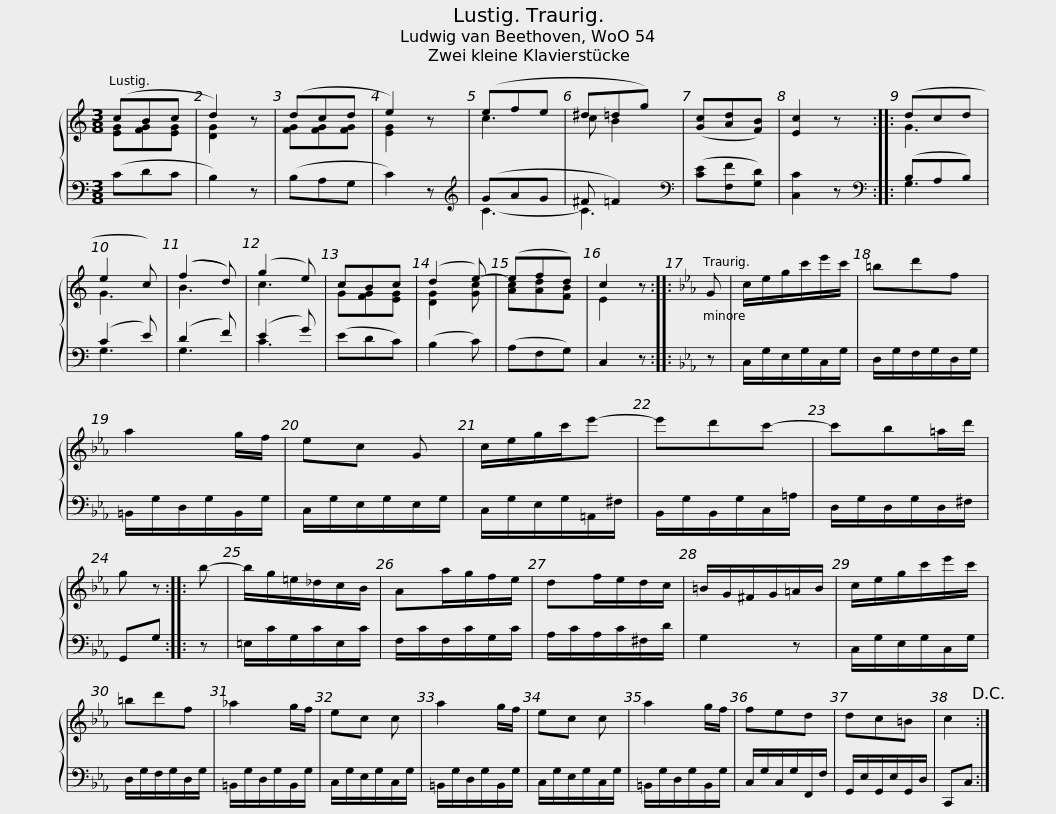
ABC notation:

X:1
%%score { ( 1 2 ) | ( 3 4 ) }
L:1/8
M:3/8
I:linebreak $
K:C
V:1 treble
V:2 treble
V:3 bass
V:4 bass
V:1
 (cBc | d2) z | (dcd | e2) z | (efe | %5
 ^d=dg) | ([Gc][Ad][FB]) | [Ec]2 z ::$ (dcd | e2 c) | %10
 ((f2 d)) | (g2 e) | cBc | (d2 e-) | (efd) | %15
 c2 z ::$[K:Eb] G | c/e/g/c'/e'/c'/ | =bd'f | a2 g/f/ | %20
 ec G | c/e/g/c'/e'- | e'd'c'- |$ c'b=a/d'/ | g z :: %25
 b- | b/g/=e/_d/c/B/ | Aa/g/f/e/ | df/e/d/c/ | =B/G/^F/G/=A/B/ | %30
 c/e/g/c'/e'/c'/ |$ =bd'f | _a2 g/f/ | ec c |$ a2 g/f/ | %35
 ec c | a2 g/f/ | fed | dc=B | c2!D.C.! :| %40
V:2
 [EG][FG][EG] | [DG]2 x | [FG][FG][FG] | [EG]2 x | c3 | %5
 c B2 | x3 | x3 ::$ G3 | G3 | %10
 B3 | c3 | G[FG][EG] | [DG]2 [Gc] | [Ac][Ad][FB] | %15
 E2 x ::$[K:Eb] x | x3 | x3 | x3 | %20
 x3 | x3 | x3 |$ x3 | x2 :: %25
 x | x3 | x3 | x3 | x3 | %30
 x3 |$ x3 | x3 | x3 |$ x3 | %35
 x3 | x3 | x3 | x3 | x2 :| %40
V:3
 (CDC | B,2) z | (B,A,G, | C2) z |[K:treble] (GAG | %5
 ^F =F2) |[K:bass] ([CE][F,F][G,D]) | [C,C]2 z ::$[K:bass] (B,A,B,) | (C2 E) | %10
 (D2 F) | (E2 G) | (EDC) | (B,2 C) | (A,F,G,) | %15
 C,2 z ::$[K:Eb] z | C,/G,/E,/G,/C,/G,/ | D,/G,/F,/G,/D,/G,/ | =B,,/G,/D,/G,/B,,/G,/ | %20
 C,/G,/E,/G,/E,/G,/ | C,/G,/E,/G,/=A,,/^F,/ | B,,/G,/B,,/G,/C,/=A,/ |$ D,/G,/D,/G,/D,/^F,/ | G,,G, :: %25
 z | =E,/C/G,/C/E,/C/ | F,/C/F,/C/G,/C/ | A,/C/A,/C/^F,/D/ | G,2 z | %30
 C,/G,/E,/G,/C,/G,/ |$ D,/G,/F,/G,/D,/G,/ | =B,,/G,/D,/G,/B,,/G,/ | C,/G,/E,/G,/C,/G,/ |$ =B,,/G,/D,/G,/B,,/G,/ | %35
 C,/G,/E,/G,/C,/G,/ | =B,,/G,/D,/G,/B,,/G,/ | C,/G,/C,/G,/F,,/F,/ | G,,/E,/G,,/E,/G,,/D,/ | C,,C, :| %40
V:4
 x3 | x3 | x3 | x3 |[K:treble] C3- | %5
 C3 |[K:bass] x3 | x3 ::$[K:bass] G,3 | G,3 | %10
 G,3 | C3 | x3 | x3 | x3 | %15
 x3 ::$[K:Eb] x | x3 | x3 | x3 | %20
 x3 | x3 | x3 |$ x3 | x2 :: %25
 x | x3 | x3 | x3 | x3 | %30
 x3 |$ x3 | x3 | x3 |$ x3 | %35
 x3 | x3 | x3 | x3 | x2 :| %40
